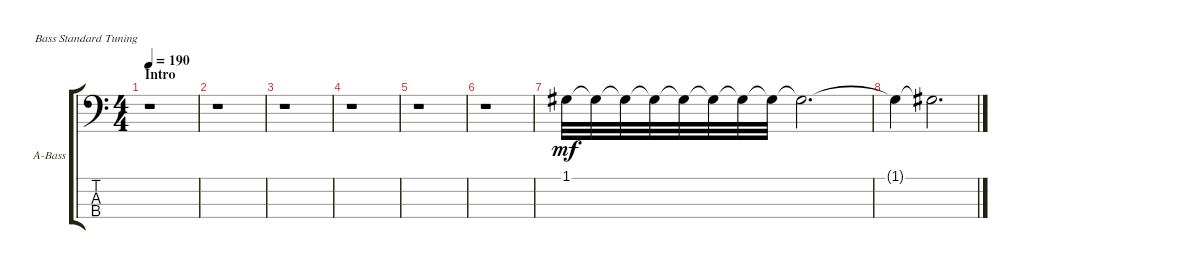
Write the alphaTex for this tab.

\bracketExtendMode groupsimilarinstruments
\firstSystemTrackNameOrientation horizontal
\otherSystemsTrackNameOrientation horizontal
\track ("Contrabasse (Viol" "A-Bass") {instrument acousticbass}
\staff {score tabs}
\tuning (G2 D2 A1 E1)
\ts (4 4)
\section ("" "Intro")
\tempo 190
\clef f4
\ks c
r.1{dy mf instrument acousticbass} |
r.1 |
r.1 |
r.1 |
r.1 |
r.1 |
1.1.32 1.1{t}.32 1.1{t}.32 1.1{t}.32 1.1{t}.32 1.1{t}.32 1.1{t}.32 1.1{t}.32 1.1{t}.2{d} |
1.1{t}.4 1.1{t}.2{d}
